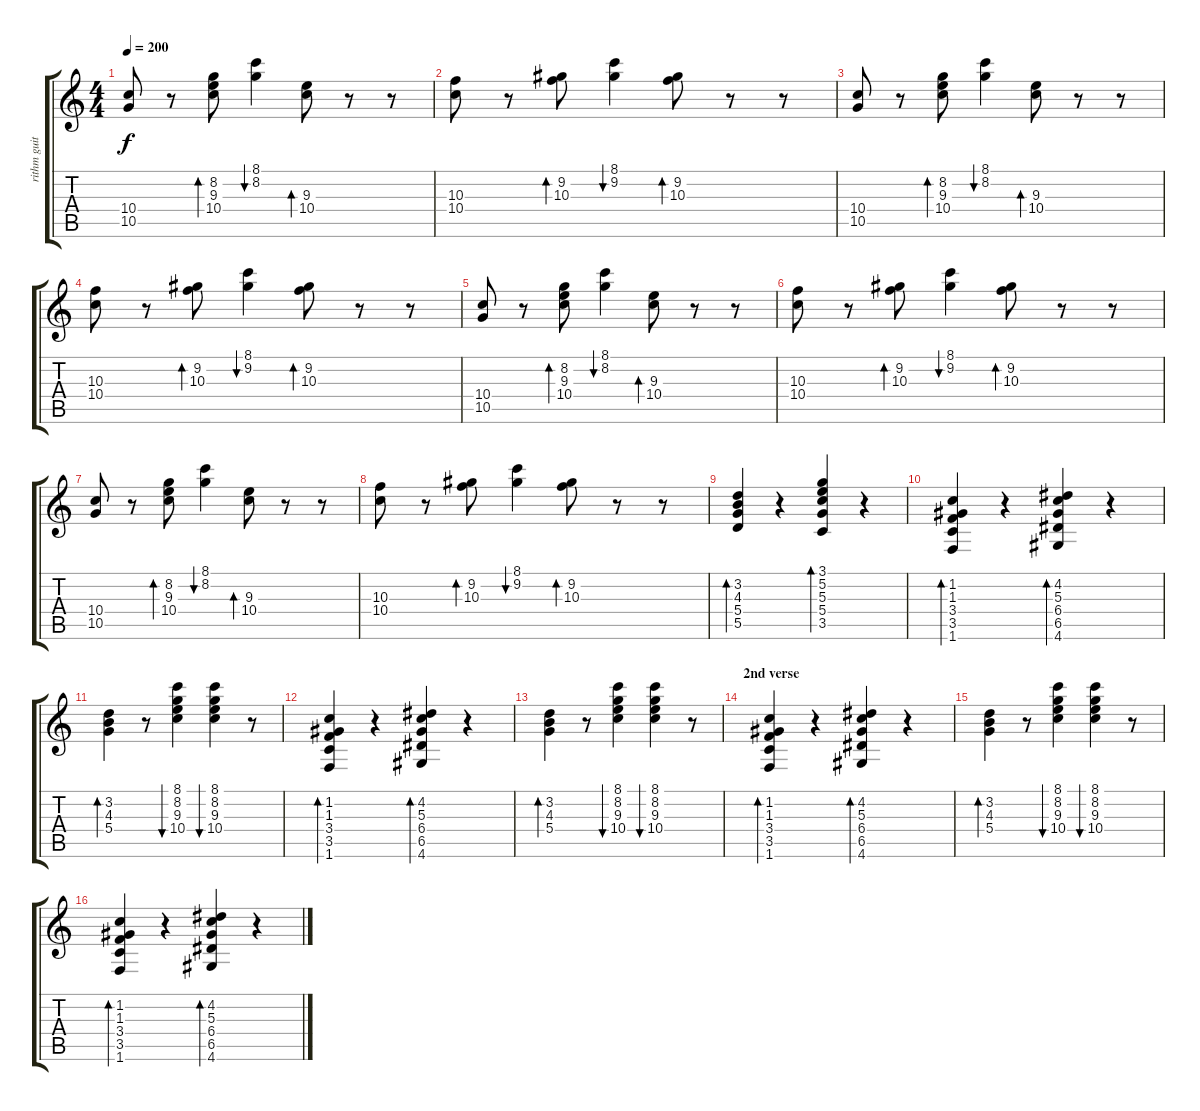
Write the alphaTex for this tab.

\track ("rithm guitar" "rithm guit") {instrument electricguitarmuted}
\staff {score tabs}
\tuning (E4 B3 G3 D3 A2 E2) {hide}
\ts (4 4)
\tempo 200
\clef g2
\ks c
(10.4 10.5).8{dy f} r.8 (8.2 9.3 10.4).8{bd 480} (8.1 8.2).4{bu 480} (9.3 10.4).8{bd 480} r.8 r.8 |
(10.3 10.4).8 r.8 (9.2 10.3).8{bd 240} (8.1 9.2).4{bu 480} (9.2 10.3).8{bd 240} r.8 r.8 |
(10.4 10.5).8 r.8 (8.2 9.3 10.4).8{bd 480} (8.1 8.2).4{bu 480} (9.3 10.4).8{bd 480} r.8 r.8 |
(10.3 10.4).8 r.8 (9.2 10.3).8{bd 240} (8.1 9.2).4{bu 480} (9.2 10.3).8{bd 240} r.8 r.8 |
(10.4 10.5).8 r.8 (8.2 9.3 10.4).8{bd 480} (8.1 8.2).4{bu 480} (9.3 10.4).8{bd 480} r.8 r.8 |
(10.3 10.4).8 r.8 (9.2 10.3).8{bd 240} (8.1 9.2).4{bu 480} (9.2 10.3).8{bd 240} r.8 r.8 |
(10.4 10.5).8 r.8 (8.2 9.3 10.4).8{bd 480} (8.1 8.2).4{bu 480} (9.3 10.4).8{bd 480} r.8 r.8 |
(10.3 10.4).8 r.8 (9.2 10.3).8{bd 240} (8.1 9.2).4{bu 480} (9.2 10.3).8{bd 240} r.8 r.8 |
(3.2 4.3 5.4 5.5).4{bd 60} r.4 (3.1 5.2 5.3 5.4 3.5).4{bd 60} r.4 |
(1.2 1.3 3.4 3.5 1.6).4{bd 60} r.4 (4.2 5.3 6.4 6.5 4.6).4{bd 60} r.4 |
(3.2 4.3 5.4).4{bd 60} r.8 (8.1 8.2 9.3 10.4).4{bu 60} (8.1 8.2 9.3 10.4).4{bu 60} r.8 |
(1.2 1.3 3.4 3.5 1.6).4{bd 60} r.4 (4.2 5.3 6.4 6.5 4.6).4{bd 60} r.4 |
(3.2 4.3 5.4).4{bd 60} r.8 (8.1 8.2 9.3 10.4).4{bu 60} (8.1 8.2 9.3 10.4).4{bu 60} r.8 |
\section ("" "2nd verse")
(1.2 1.3 3.4 3.5 1.6).4{bd 60 volume 10} r.4 (4.2 5.3 6.4 6.5 4.6).4{bd 60} r.4 |
(3.2 4.3 5.4).4{bd 60} r.8 (8.1 8.2 9.3 10.4).4{bu 60} (8.1 8.2 9.3 10.4).4{bu 60} r.8 |
(1.2 1.3 3.4 3.5 1.6).4{bd 60} r.4 (4.2 5.3 6.4 6.5 4.6).4{bd 60} r.4
